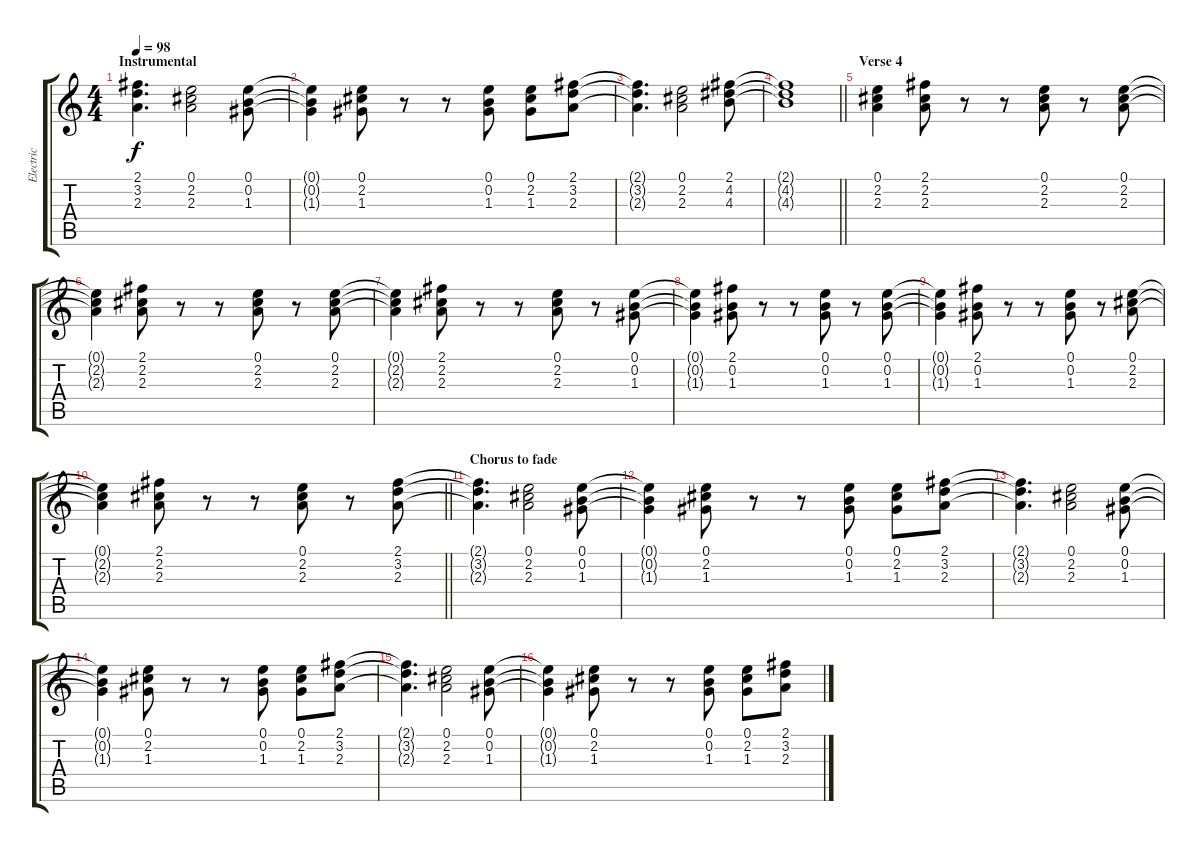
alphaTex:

\track ("Electric" "Electric") {instrument overdrivenguitar}
\staff {score tabs}
\tuning (E4 B3 G3 D3 A2 E2) {hide}
\ts (4 4)
\section ("" "Instrumental")
\tempo 98
\clef g2
\ks c
(2.1{t} 3.2{t} 2.3{t}).4{d dy f} (0.1 2.2 2.3).2 (0.1 0.2 1.3).8 |
(0.1{t} 0.2{t} 1.3{t}).4 (0.1 2.2 1.3).8 r.8 r.8 (0.1 0.2 1.3).8 (0.1 2.2 1.3).8 (2.1 3.2 2.3).8 |
(2.1{t} 3.2{t} 2.3{t}).4{d} (0.1 2.2 2.3).2 (2.1 4.2 4.3).8 |
\barLineRight lightlight
(2.1{t} 4.2{t} 4.3{t}).1 |
\section ("" "Verse 4")
(0.1 2.2 2.3).4 (2.1 2.2 2.3).8 r.8 r.8 (0.1 2.2 2.3).8 r.8 (0.1 2.2 2.3).8 |
(0.1{t} 2.2{t} 2.3{t}).4 (2.1 2.2 2.3).8 r.8 r.8 (0.1 2.2 2.3).8 r.8 (0.1 2.2 2.3).8 |
(0.1{t} 2.2{t} 2.3{t}).4 (2.1 2.2 2.3).8 r.8 r.8 (0.1 2.2 2.3).8 r.8 (0.1 0.2 1.3).8 |
(0.1{t} 0.2{t} 1.3{t}).4 (2.1 0.2 1.3).8 r.8 r.8 (0.1 0.2 1.3).8 r.8 (0.1 0.2 1.3).8 |
(0.1{t} 0.2{t} 1.3{t}).4 (2.1 0.2 1.3).8 r.8 r.8 (0.1 0.2 1.3).8 r.8 (0.1 2.2 2.3).8 |
\barLineRight lightlight
(0.1{t} 2.2{t} 2.3{t}).4 (2.1 2.2 2.3).8 r.8 r.8 (0.1 2.2 2.3).8 r.8 (2.1 3.2 2.3).8 |
\section ("" "Chorus to fade")
(2.1{t} 3.2{t} 2.3{t}).4{d} (0.1 2.2 2.3).2 (0.1 0.2 1.3).8 |
(0.1{t} 0.2{t} 1.3{t}).4 (0.1 2.2 1.3).8 r.8 r.8 (0.1 0.2 1.3).8 (0.1 2.2 1.3).8 (2.1 3.2 2.3).8 |
(2.1{t} 3.2{t} 2.3{t}).4{d} (0.1 2.2 2.3).2 (0.1 0.2 1.3).8 |
(0.1{t} 0.2{t} 1.3{t}).4 (0.1 2.2 1.3).8 r.8 r.8 (0.1 0.2 1.3).8 (0.1 2.2 1.3).8 (2.1 3.2 2.3).8 |
(2.1{t} 3.2{t} 2.3{t}).4{d} (0.1 2.2 2.3).2 (0.1 0.2 1.3).8 |
(0.1{t} 0.2{t} 1.3{t}).4 (0.1 2.2 1.3).8 r.8 r.8 (0.1 0.2 1.3).8 (0.1 2.2 1.3).8 (2.1 3.2 2.3).8
